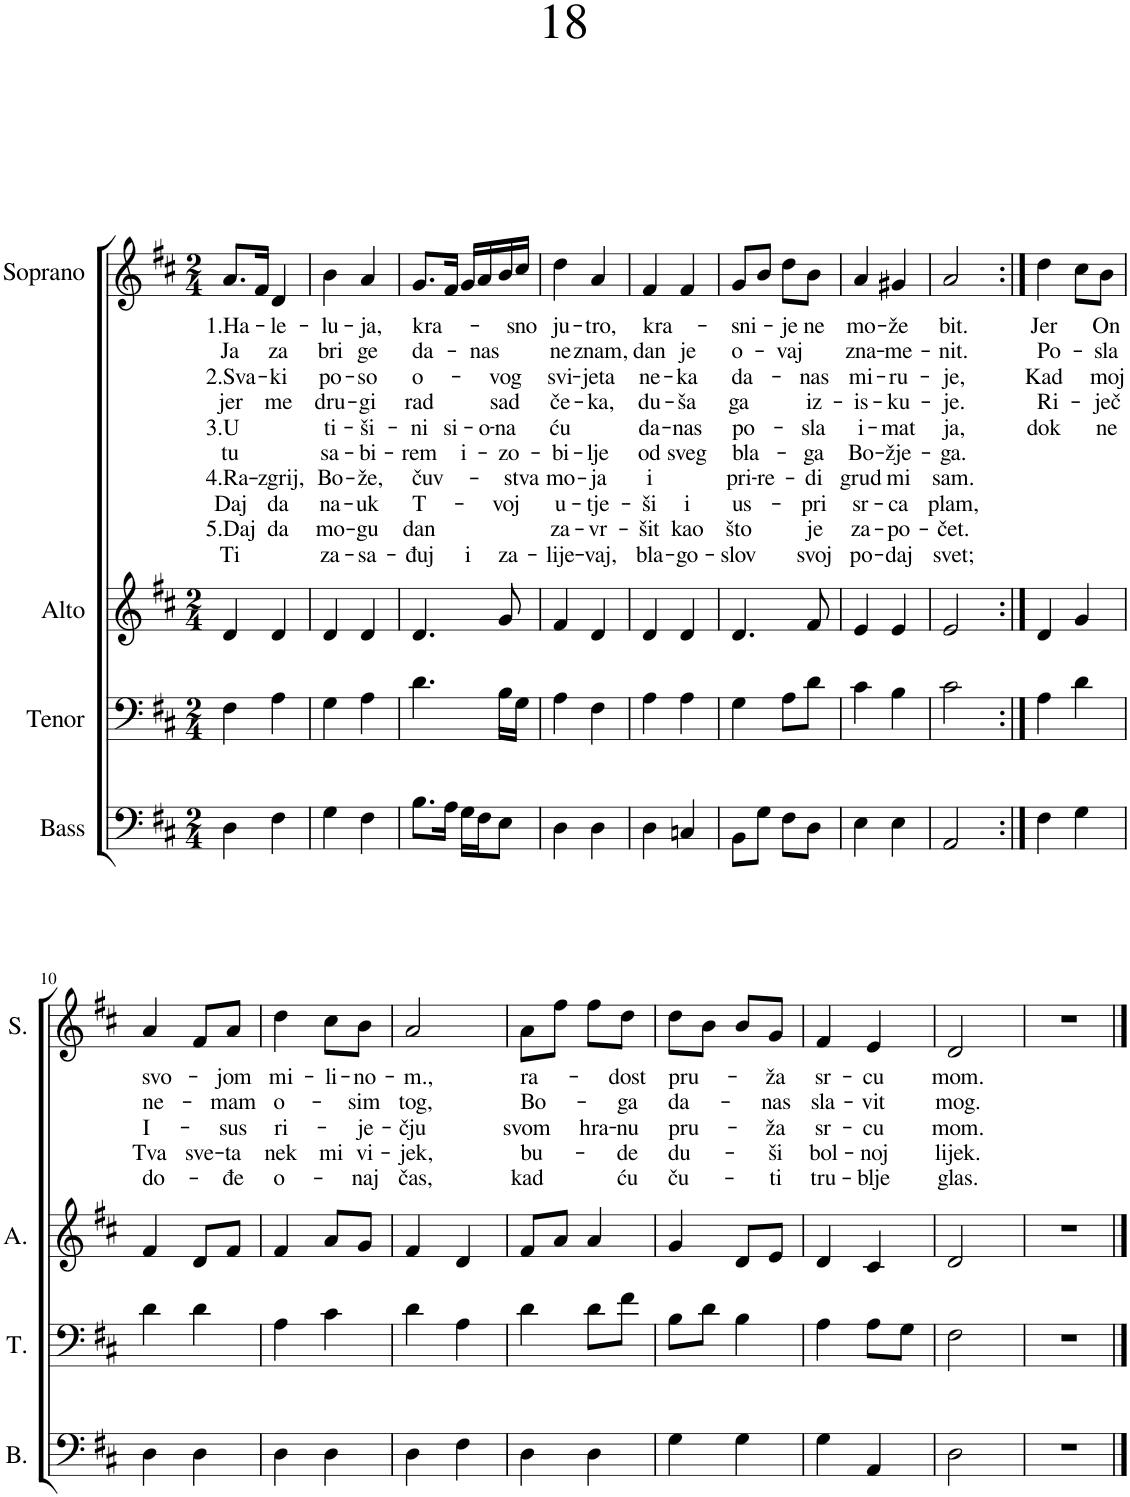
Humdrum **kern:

**kern	**kern	**kern	**kern	**text	**text	**text	**text	**text	**text	**text	**text	**text	**text
*part4	*part3	*part2	*part1	*part1	*part1	*part1	*part1	*part1	*part1	*part1	*part1	*part1	*part1
*staff4	*staff3	*staff2	*staff1	*staff1	*staff1	*staff1	*staff1	*staff1	*staff1	*staff1	*staff1	*staff1	*staff1
*I"Bass	*I"Tenor	*I"Alto	*I"Soprano	*	*	*	*	*	*	*	*	*	*
*I'B.	*I'T.	*I'A.	*I'S.	*	*	*	*	*	*	*	*	*	*
*clefF4	*clefF4	*clefG2	*clefG2	*	*	*	*	*	*	*	*	*	*
*k[f#c#]	*k[f#c#]	*k[f#c#]	*k[f#c#]	*	*	*	*	*	*	*	*	*	*
*M2/4	*M2/4	*M2/4	*M2/4	*	*	*	*	*	*	*	*	*	*
=1	=1	=1	=1	=1	=1	=1	=1	=1	=1	=1	=1	=1	=1
!	!	!	!	!LO:LY:b	!LO:LY:b	!LO:LY:b	!LO:LY:b	!LO:LY:b	!LO:LY:b	!LO:LY:b	!LO:LY:b	!LO:LY:b	!LO:LY:b
4D\	4F#\	4d/	8.a/L	1.Ha-	Ja	2.Sva-	jer	3.U	tu	4.Ra-	Daj	5.Daj	Ti
.	.	.	16f#/Jk	.	.	.	.	.	.	.	.	.	.
!	!	!	!	!LO:LY:b	!LO:LY:b	!LO:LY:b	!LO:LY:b	!	!	!LO:LY:b	!LO:LY:b	!LO:LY:b	!
4F#\	4A\	4d/	4d/	-le-	za	-ki	me	.	.	-zgrij,	da	da	.
=2	=2	=2	=2	=2	=2	=2	=2	=2	=2	=2	=2	=2	=2
!	!	!	!	!LO:LY:b	!LO:LY:b	!LO:LY:b	!LO:LY:b	!LO:LY:b	!LO:LY:b	!LO:LY:b	!LO:LY:b	!LO:LY:b	!LO:LY:b
4G\	4G\	4d/	4b\	-lu-	bri	po-	dru-	ti-	sa-	Bo-	na-	mo-	za-
!	!	!	!	!LO:LY:b	!LO:LY:b	!LO:LY:b	!LO:LY:b	!LO:LY:b	!LO:LY:b	!LO:LY:b	!LO:LY:b	!LO:LY:b	!LO:LY:b
4F#\	4A\	4d/	4a/	-ja,	ge	-so	-gi	-ši-	-bi-	-že,	-uk	-gu	-sa-
=3	=3	=3	=3	=3	=3	=3	=3	=3	=3	=3	=3	=3	=3
!	!	!	!	!LO:LY:b	!LO:LY:b	!LO:LY:b	!LO:LY:b	!LO:LY:b	!LO:LY:b	!LO:LY:b	!LO:LY:b	!LO:LY:b	!LO:LY:b
8.B\L	4.d\	4.d/	8.g/L	kra-	da-	o-	rad	-ni	-rem	čuv-	T-	dan	-đuj
!	!	!	!	!	!	!	!	!LO:LY:b	!	!	!	!	!
16A\Jk	.	.	16f#/Jk	.	.	.	.	si-	.	.	.	.	.
!	!	!	!	!	!	!	!	!	!LO:LY:b	!	!	!	!LO:LY:b
16G\LL	.	.	16g/LL	.	.	.	.	.	i-	.	.	.	i
!	!	!	!	!	!LO:LY:b	!	!	!LO:LY:b	!	!	!	!	!
16F#\J	.	.	16a/	.	-nas	.	.	o-	.	.	.	.	.
!	!	!	!	!	!	!LO:LY:b	!LO:LY:b	!LO:LY:b	!LO:LY:b	!	!LO:LY:b	!	!LO:LY:b
8E\J	16B\LL	8g/	16b/	.	.	-vog	sad	-na	-zo-	.	-voj	.	za-
!	!	!	!	!LO:LY:b	!	!	!	!	!	!LO:LY:b	!	!	!
.	16G\JJ	.	16cc#/JJ	-sno	.	.	.	.	.	-stva	.	.	.
=4	=4	=4	=4	=4	=4	=4	=4	=4	=4	=4	=4	=4	=4
!	!	!	!	!LO:LY:b	!LO:LY:b	!LO:LY:b	!LO:LY:b	!LO:LY:b	!LO:LY:b	!LO:LY:b	!LO:LY:b	!LO:LY:b	!LO:LY:b
4D\	4A\	4f#/	4dd\	ju-	ne	svi-	če-	ću	-bi-	mo-	u-	za-	-lije-
!	!	!	!	!LO:LY:b	!LO:LY:b	!LO:LY:b	!LO:LY:b	!	!LO:LY:b	!LO:LY:b	!LO:LY:b	!LO:LY:b	!LO:LY:b
4D\	4F#\	4d/	4a/	-tro,	znam,	-jeta	-ka,	.	-lje	-ja	-tje-	-vr-	-vaj,
=5	=5	=5	=5	=5	=5	=5	=5	=5	=5	=5	=5	=5	=5
!	!	!	!	!LO:LY:b	!LO:LY:b	!LO:LY:b	!LO:LY:b	!LO:LY:b	!LO:LY:b	!LO:LY:b	!LO:LY:b	!LO:LY:b	!LO:LY:b
4D\	4A\	4d/	4f#/	kra-	dan	ne-	du-	da-	od	i	-ši	-šit	bla-
!	!	!	!	!	!LO:LY:b	!LO:LY:b	!LO:LY:b	!LO:LY:b	!LO:LY:b	!	!LO:LY:b	!LO:LY:b	!LO:LY:b
4Cn/	4A\	4d/	4f#/	.	je	-ka	-ša	-nas	sveg	.	i	kao	-go-
=6	=6	=6	=6	=6	=6	=6	=6	=6	=6	=6	=6	=6	=6
!	!	!	!	!LO:LY:b	!LO:LY:b	!LO:LY:b	!LO:LY:b	!LO:LY:b	!LO:LY:b	!LO:LY:b	!LO:LY:b	!LO:LY:b	!LO:LY:b
8BB\L	4G\	4.d/	8g/L	-sni-	o-	da-	ga	po-	bla-	pri-	us-	što	-slov
!	!	!	!	!	!	!	!	!	!	!LO:LY:b	!	!	!
8G\J	.	.	8b/J	.	.	.	.	.	.	-re-	.	.	.
!	!	!	!	!LO:LY:b	!LO:LY:b	!	!	!	!	!	!	!	!
8F#\L	8A\L	.	8dd\L	-je	-vaj	.	.	.	.	.	.	.	.
!	!	!	!	!LO:LY:b	!	!LO:LY:b	!LO:LY:b	!LO:LY:b	!LO:LY:b	!LO:LY:b	!LO:LY:b	!LO:LY:b	!LO:LY:b
8D\J	8d\J	8f#/	8b\J	ne	.	-nas	iz-	-sla	-ga	-di	-pri	je	svoj
=7	=7	=7	=7	=7	=7	=7	=7	=7	=7	=7	=7	=7	=7
!	!	!	!	!LO:LY:b	!LO:LY:b	!LO:LY:b	!LO:LY:b	!LO:LY:b	!LO:LY:b	!LO:LY:b	!LO:LY:b	!LO:LY:b	!LO:LY:b
4E\	4c#\	4e/	4a/	mo-	zna-	mi-	-is-	i-	Bo-	grud	sr-	za-	po-
!	!	!	!	!LO:LY:b	!LO:LY:b	!LO:LY:b	!LO:LY:b	!LO:LY:b	!LO:LY:b	!LO:LY:b	!LO:LY:b	!LO:LY:b	!LO:LY:b
4E\	4B\	4e/	4g#X/	-že	-me-	-ru-	-ku-	-mat	-žje-	mi	-ca	-po-	-daj
=8	=8	=8	=8	=8	=8	=8	=8	=8	=8	=8	=8	=8	=8
!	!	!	!	!LO:LY:b	!LO:LY:b	!LO:LY:b	!LO:LY:b	!LO:LY:b	!LO:LY:b	!LO:LY:b	!LO:LY:b	!LO:LY:b	!LO:LY:b
2AA/	2c#\	2e/	2a/	bit.	-nit.	-je,	-je.	ja,	-ga.	sam.	plam,	-čet.	svet;
=9:|!	=9:|!	=9:|!	=9:|!	=9:|!	=9:|!	=9:|!	=9:|!	=9:|!	=9:|!	=9:|!	=9:|!	=9:|!	=9:|!
!	!	!	!	!LO:LY:b	!LO:LY:b	!LO:LY:b	!LO:LY:b	!LO:LY:b	!	!	!	!	!
4F#\	4A\	4d/	4dd\	Jer	Po-	Kad	Ri-	dok	.	.	.	.	.
4G\	4d\	4g/	8cc#\L	.	.	.	.	.	.	.	.	.	.
!	!	!	!	!LO:LY:b	!LO:LY:b	!LO:LY:b	!LO:LY:b	!LO:LY:b	!	!	!	!	!
.	.	.	8b\J	On	-sla	moj	-ječ	ne	.	.	.	.	.
!!LO:LB:g=z
=10	=10	=10	=10	=10	=10	=10	=10	=10	=10	=10	=10	=10	=10
!	!	!	!	!LO:LY:b	!LO:LY:b	!LO:LY:b	!LO:LY:b	!LO:LY:b	!	!	!	!	!
4D\	4d\	4f#/	4a/	svo-	ne-	I-	Tva	do-	.	.	.	.	.
!	!	!	!	!	!	!	!LO:LY:b	!	!	!	!	!	!
4D\	4d\	8d/L	8f#/L	.	.	.	sve-	.	.	.	.	.	.
!	!	!	!	!LO:LY:b	!LO:LY:b	!LO:LY:b	!LO:LY:b	!LO:LY:b	!	!	!	!	!
.	.	8f#/J	8a/J	-jom	-mam	-sus	-ta	-đe	.	.	.	.	.
=11	=11	=11	=11	=11	=11	=11	=11	=11	=11	=11	=11	=11	=11
!	!	!	!	!LO:LY:b	!LO:LY:b	!LO:LY:b	!LO:LY:b	!LO:LY:b	!	!	!	!	!
4D\	4A\	4f#/	4dd\	mi-	o-	ri-	nek	o-	.	.	.	.	.
!	!	!	!	!LO:LY:b	!	!	!LO:LY:b	!	!	!	!	!	!
4D\	4c#\	8a/L	8cc#\L	-li-	.	.	mi	.	.	.	.	.	.
!	!	!	!	!LO:LY:b	!LO:LY:b	!LO:LY:b	!LO:LY:b	!LO:LY:b	!	!	!	!	!
.	.	8g/J	8b\J	-no-	-sim	-je-	vi-	-naj	.	.	.	.	.
=12	=12	=12	=12	=12	=12	=12	=12	=12	=12	=12	=12	=12	=12
!	!	!	!	!LO:LY:b	!LO:LY:b	!LO:LY:b	!LO:LY:b	!LO:LY:b	!	!	!	!	!
4D\	4d\	4f#/	2a/	-m.,	tog,	-čju	-jek,	čas,	.	.	.	.	.
4F#\	4A\	4d/	.	.	.	.	.	.	.	.	.	.	.
=13	=13	=13	=13	=13	=13	=13	=13	=13	=13	=13	=13	=13	=13
!	!	!	!	!LO:LY:b	!LO:LY:b	!LO:LY:b	!LO:LY:b	!LO:LY:b	!	!	!	!	!
4D\	4d\	8f#/L	8a\L	ra-	Bo-	svom	bu-	kad	.	.	.	.	.
.	.	8a/J	8ff#\J	.	.	.	.	.	.	.	.	.	.
!	!	!	!	!	!	!LO:LY:b	!	!	!	!	!	!	!
4D\	8d\L	4a/	8ff#\L	.	.	hra-	.	.	.	.	.	.	.
!	!	!	!	!LO:LY:b	!LO:LY:b	!LO:LY:b	!LO:LY:b	!LO:LY:b	!	!	!	!	!
.	8f#\J	.	8dd\J	-dost	-ga	-nu	-de	ću	.	.	.	.	.
=14	=14	=14	=14	=14	=14	=14	=14	=14	=14	=14	=14	=14	=14
!	!	!	!	!LO:LY:b	!LO:LY:b	!LO:LY:b	!LO:LY:b	!LO:LY:b	!	!	!	!	!
4G\	8B\L	4g/	8dd\L	pru-	da-	pru-	du-	ču-	.	.	.	.	.
.	8d\J	.	8b\J	.	.	.	.	.	.	.	.	.	.
4G\	4B\	8d/L	8b/L	.	.	.	.	.	.	.	.	.	.
!	!	!	!	!LO:LY:b	!LO:LY:b	!LO:LY:b	!LO:LY:b	!LO:LY:b	!	!	!	!	!
.	.	8e/J	8g/J	-ža	-nas	-ža	-ši	-ti	.	.	.	.	.
=15	=15	=15	=15	=15	=15	=15	=15	=15	=15	=15	=15	=15	=15
!	!	!	!	!LO:LY:b	!LO:LY:b	!LO:LY:b	!LO:LY:b	!LO:LY:b	!	!	!	!	!
4G\	4A\	4d/	4f#/	sr-	sla-	sr-	bol-	tru-	.	.	.	.	.
!	!	!	!	!LO:LY:b	!LO:LY:b	!LO:LY:b	!LO:LY:b	!LO:LY:b	!	!	!	!	!
4AA/	8A\L	4c#/	4e/	-cu	-vit	-cu	-noj	blje	.	.	.	.	.
.	8G\J	.	.	.	.	.	.	.	.	.	.	.	.
=16	=16	=16	=16	=16	=16	=16	=16	=16	=16	=16	=16	=16	=16
!	!	!	!	!LO:LY:b	!LO:LY:b	!LO:LY:b	!LO:LY:b	!LO:LY:b	!	!	!	!	!
2D\	2F#\	2d/	2d/	mom.	mog.	mom.	lijek.	glas.	.	.	.	.	.
=17	=17	=17	=17	=17	=17	=17	=17	=17	=17	=17	=17	=17	=17
2r	2r	2r	2r	.	.	.	.	.	.	.	.	.	.
==	==	==	==	==	==	==	==	==	==	==	==	==	==
*-	*-	*-	*-	*-	*-	*-	*-	*-	*-	*-	*-	*-	*-
